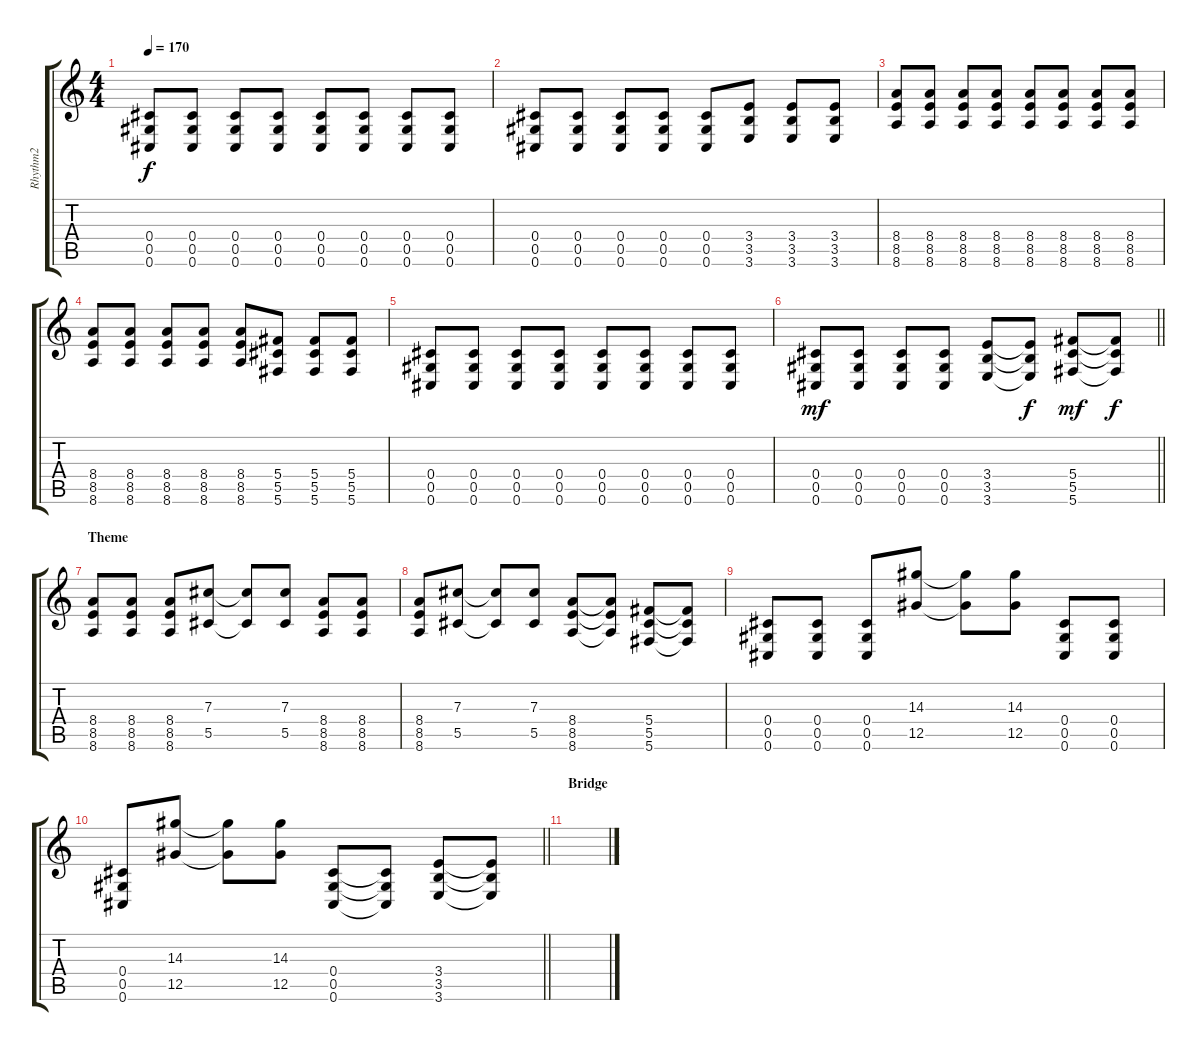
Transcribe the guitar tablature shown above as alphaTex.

\track ("Rhythm2" "Rhythm2") {instrument overdrivenguitar}
\staff {score tabs}
\tuning (Eb4 Bb3 Gb3 Db3 Ab2 Db2) {hide}
\ts (4 4)
\tempo 170
\clef g2
\ks c
(0.4 0.5 0.6).8{dy f} (0.4 0.5 0.6).8 (0.4 0.5 0.6).8 (0.4 0.5 0.6).8 (0.4 0.5 0.6).8 (0.4 0.5 0.6).8 (0.4 0.5 0.6).8 (0.4 0.5 0.6).8 |
(0.4 0.5 0.6).8 (0.4 0.5 0.6).8 (0.4 0.5 0.6).8 (0.4 0.5 0.6).8 (0.4 0.5 0.6).8 (3.4 3.5 3.6).8 (3.4 3.5 3.6).8 (3.4 3.5 3.6).8 |
(8.4 8.5 8.6).8 (8.4 8.5 8.6).8 (8.4 8.5 8.6).8 (8.4 8.5 8.6).8 (8.4 8.5 8.6).8 (8.4 8.5 8.6).8 (8.4 8.5 8.6).8 (8.4 8.5 8.6).8 |
(8.4 8.5 8.6).8 (8.4 8.5 8.6).8 (8.4 8.5 8.6).8 (8.4 8.5 8.6).8 (8.4 8.5 8.6).8 (5.4 5.5 5.6).8 (5.4 5.5 5.6).8 (5.4 5.5 5.6).8 |
(0.4 0.5 0.6).8 (0.4 0.5 0.6).8 (0.4 0.5 0.6).8 (0.4 0.5 0.6).8 (0.4 0.5 0.6).8 (0.4 0.5 0.6).8 (0.4 0.5 0.6).8 (0.4 0.5 0.6).8 |
\barLineRight lightlight
(0.4 0.5 0.6).8{dy mf} (0.4 0.5 0.6).8 (0.4 0.5 0.6).8 (0.4 0.5 0.6).8 (3.4 3.5 3.6).8 (3.4{t} 3.5{t} 3.6{t}).8{dy f} (5.4 5.5 5.6).8{dy mf} (5.4{t} 5.5{t} 5.6{t}).8{dy f} |
\section ("" "Theme")
(8.4 8.5 8.6).8 (8.4 8.5 8.6).8 (8.4 8.5 8.6).8 (7.3 5.5).8 (7.3{t} 5.5{t}).8 (7.3 5.5).8 (8.4 8.5 8.6).8 (8.4 8.5 8.6).8 |
(8.4 8.5 8.6).8 (7.3 5.5).8 (7.3{t} 5.5{t}).8 (7.3 5.5).8 (8.4 8.5 8.6).8 (8.4{t} 8.5{t} 8.6{t}).8 (5.4 5.5 5.6).8 (5.4{t} 5.5{t} 5.6{t}).8 |
(0.4 0.5 0.6).8 (0.4 0.5 0.6).8 (0.4 0.5 0.6).8 (14.3 12.5).8 (14.3{t} 12.5{t}).8 (14.3 12.5).8 (0.4 0.5 0.6).8 (0.4 0.5 0.6).8 |
\barLineRight lightlight
(0.4 0.5 0.6).8 (14.3 12.5).8 (14.3{t} 12.5{t}).8 (14.3 12.5).8 (0.4 0.5 0.6).8 (0.4{t} 0.5{t} 0.6{t}).8 (3.4 3.5 3.6).8 (3.4{t} 3.5{t} 3.6{t}).8 |
\section ("" "Bridge")
